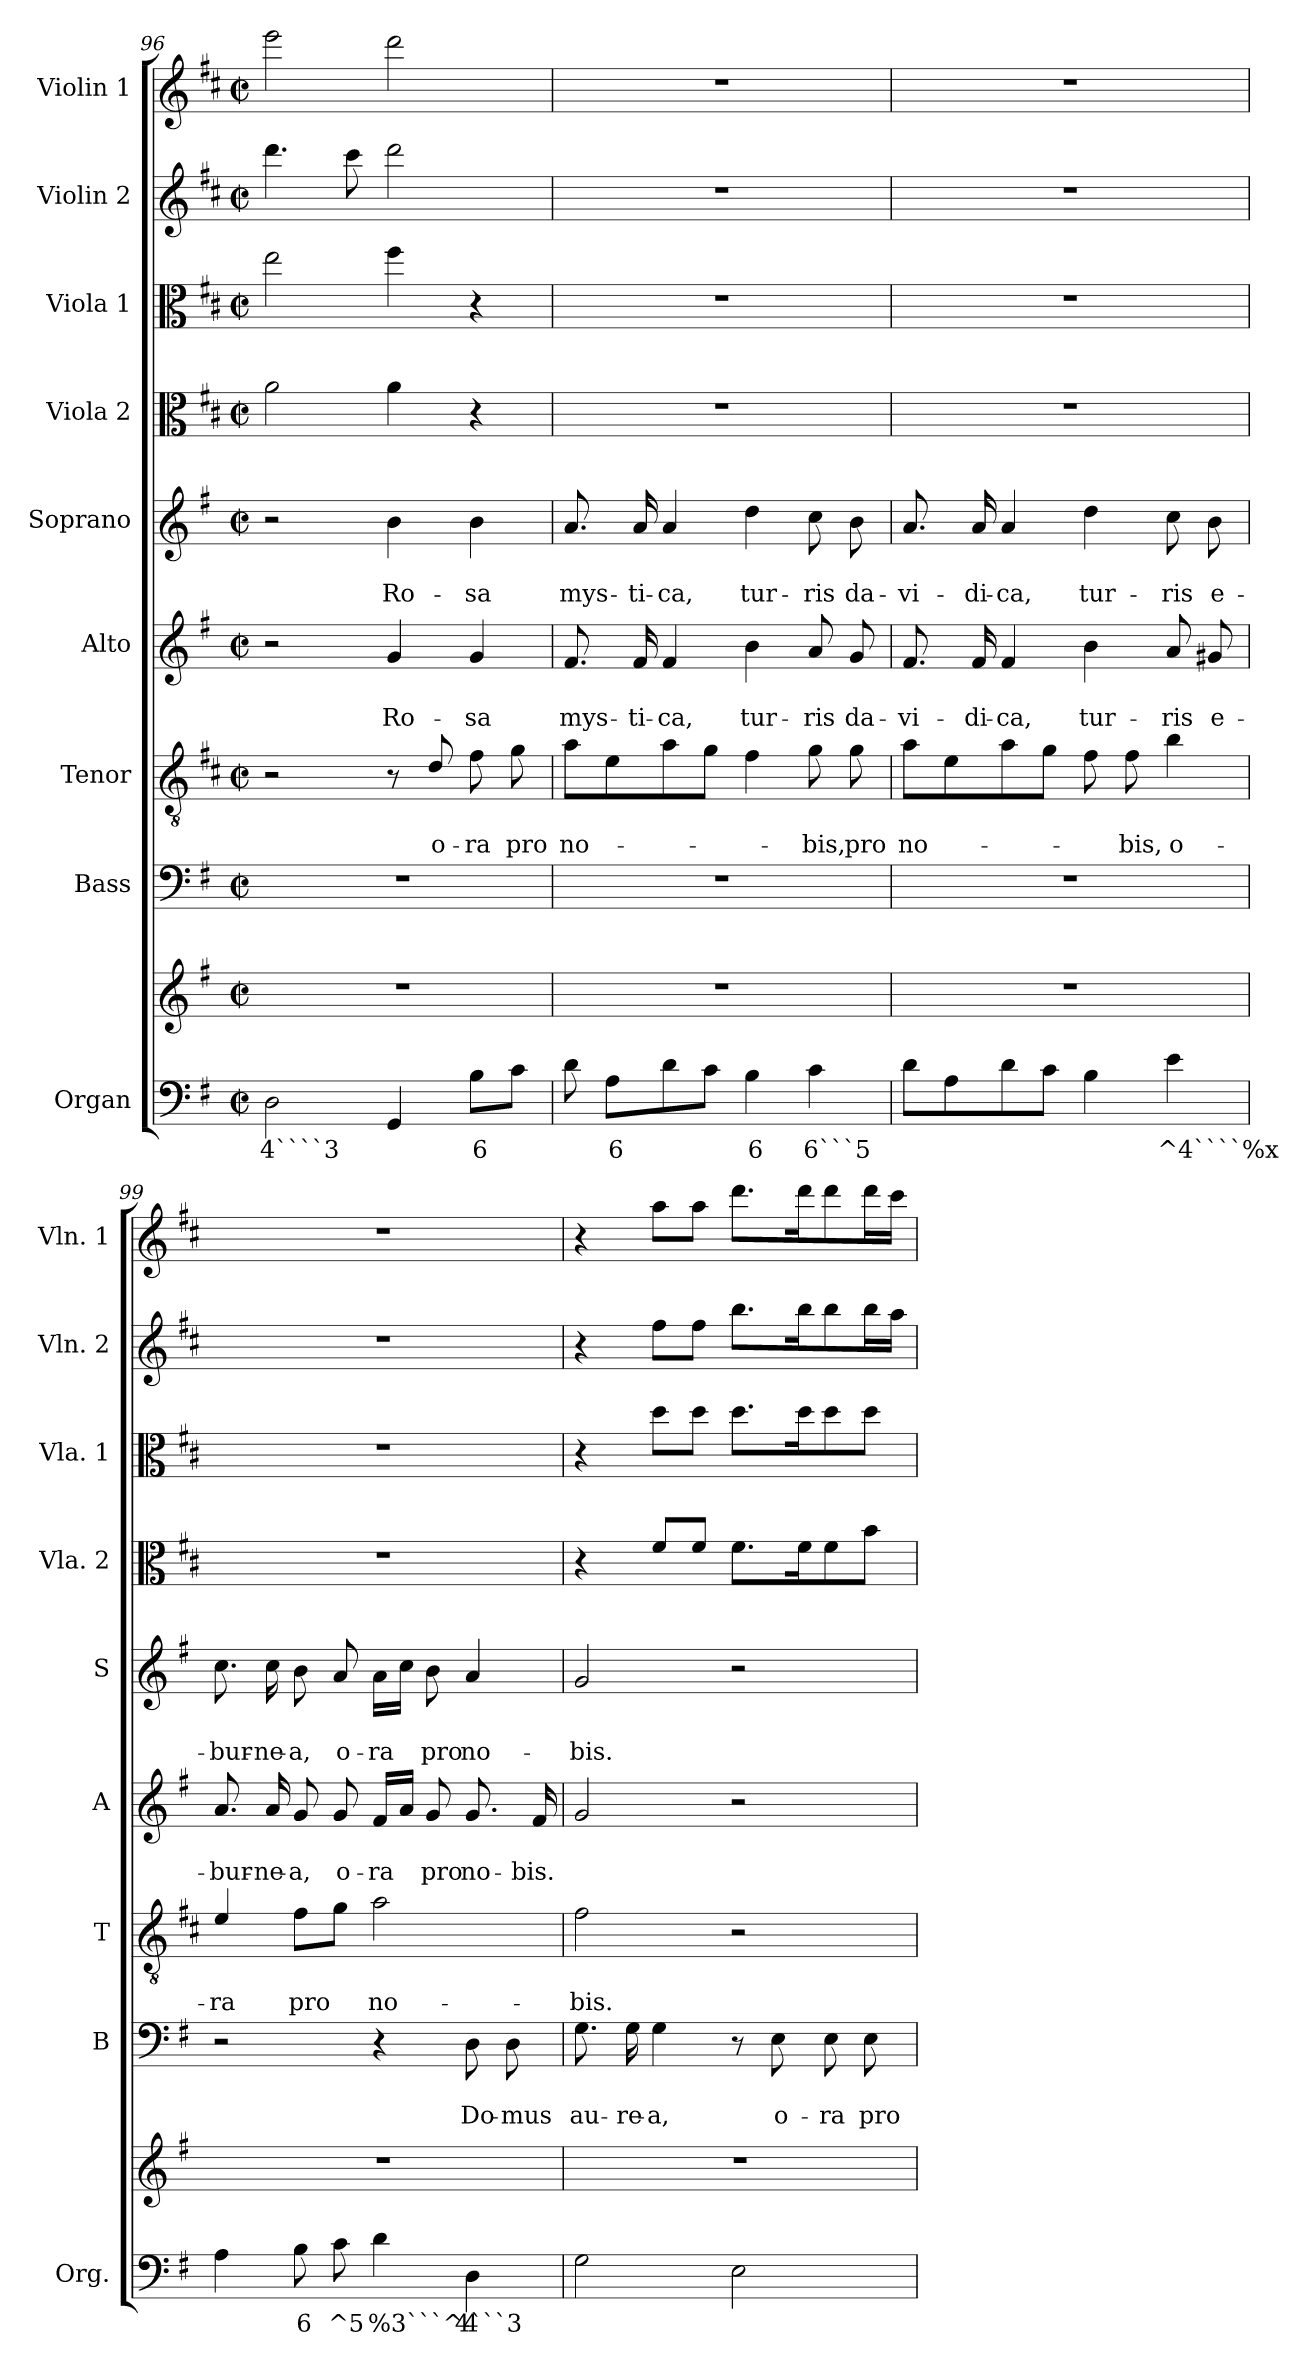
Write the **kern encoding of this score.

**kern	**text	**kern	**kern	**text	**text	**kern	**text	**text	**kern	**text	**text	**kern	**text	**text	**kern	**kern	**kern	**kern
*part9	*part9	*part9	*part8	*part8	*part8	*part7	*part7	*part7	*part6	*part6	*part6	*part5	*part5	*part5	*part4	*part3	*part2	*part1
*staff10	*staff10	*staff9	*staff8	*staff8	*staff8	*staff7	*staff7	*staff7	*staff6	*staff6	*staff6	*staff5	*staff5	*staff5	*staff4	*staff3	*staff2	*staff1
*I"Organ	*	*	*I"Bass	*	*	*I"Tenor	*	*	*I"Alto	*	*	*I"Soprano	*	*	*I"Viola 2	*I"Viola 1	*I"Violin 2	*I"Violin 1
*I'Org.	*	*	*I'B	*	*	*I'T	*	*	*I'A	*	*	*I'S	*	*	*I'Vla. 2	*I'Vla. 1	*I'Vln. 2	*I'Vln. 1
!!LO:PB:g=z
*clefF4	*	*clefG2	*clefF4	*	*	*clefGv2	*	*	*clefG2	*	*	*clefG2	*	*	*clefC3	*clefC3	*clefG2	*clefG2
*	*	*	*	*	*	*ITrd4c7	*	*	*	*	*	*	*	*	*ITrd4c7	*ITrd4c7	*ITrd4c7	*ITrd4c7
*k[f#]	*	*k[f#]	*k[f#]	*	*	*k[f#]	*	*	*k[f#]	*	*	*k[f#]	*	*	*k[f#]	*k[f#]	*k[f#]	*k[f#]
*G:	*	*G:	*G:	*	*	*G:	*	*	*G:	*	*	*G:	*	*	*G:	*G:	*G:	*G:
*M2/2	*	*M2/2	*M2/2	*	*	*M2/2	*	*	*M2/2	*	*	*M2/2	*	*	*M2/2	*M2/2	*M2/2	*M2/2
*met(c|)	*	*met(c|)	*met(c|)	*	*	*met(c|)	*	*	*met(c|)	*	*	*met(c|)	*	*	*met(c|)	*met(c|)	*met(c|)	*met(c|)
=96	=96	=96	=96	=96	=96	=96	=96	=96	=96	=96	=96	=96	=96	=96	=96	=96	=96	=96
!	!LO:LY:b	!	!	!	!	!	!	!	!	!	!	!	!	!	!	!	!	!
2D\	4````3	1r	1r	.	.	2r	.	.	2r	.	.	2r	.	.	2d\	2a\	4.gg\	2aa\
.	.	.	.	.	.	.	.	.	.	.	.	.	.	.	.	.	8ff#\	.
!	!	!	!	!	!	!	!	!	!	!	!LO:LY:b	!	!	!LO:LY:b	!	!	!	!
4GG/	.	.	.	.	.	8r	.	.	4g/	.	Ro-	4b\	.	Ro-	4d\	4b\	2gg\	2gg\
!	!	!	!	!	!	!	!	!LO:LY:b	!	!	!	!	!	!	!	!	!	!
.	.	.	.	.	.	8G/	.	o-	.	.	.	.	.	.	.	.	.	.
!	!LO:LY:b	!	!	!	!	!	!	!LO:LY:b	!	!	!LO:LY:b	!	!	!LO:LY:b	!	!	!	!
8B\L	6	.	.	.	.	8B\	.	-ra	4g/	.	-sa	4b\	.	-sa	4r	4r	.	.
!	!	!	!	!	!	!	!	!LO:LY:b	!	!	!	!	!	!	!	!	!	!
8c\J	.	.	.	.	.	8c\	.	pro	.	.	.	.	.	.	.	.	.	.
=97	=97	=97	=97	=97	=97	=97	=97	=97	=97	=97	=97	=97	=97	=97	=97	=97	=97	=97
!	!	!	!	!	!	!	!	!LO:LY:b	!	!	!LO:LY:b	!	!	!LO:LY:b	!	!	!	!
8d\	.	1r	1r	.	.	8d\L	.	no-	8.f#/	.	mys-	8.a/	.	mys-	1r	1r	1r	1r
!	!LO:LY:b	!	!	!	!	!	!	!	!	!	!	!	!	!	!	!	!	!
8A\L	6	.	.	.	.	8A\	.	.	.	.	.	.	.	.	.	.	.	.
!	!	!	!	!	!	!	!	!	!	!	!LO:LY:b	!	!	!LO:LY:b	!	!	!	!
.	.	.	.	.	.	.	.	.	16f#/	.	-ti-	16a/	.	-ti-	.	.	.	.
!	!	!	!	!	!	!	!	!	!	!	!LO:LY:b	!	!	!LO:LY:b	!	!	!	!
8d\	.	.	.	.	.	8d\	.	.	4f#/	.	-ca,	4a/	.	-ca,	.	.	.	.
8c\J	.	.	.	.	.	8c\J	.	.	.	.	.	.	.	.	.	.	.	.
!	!LO:LY:b	!	!	!	!	!	!	!	!	!	!LO:LY:b	!	!	!LO:LY:b	!	!	!	!
4B\	6	.	.	.	.	4B\	.	.	4b\	.	tur-	4dd\	.	tur-	.	.	.	.
!	!LO:LY:b	!	!	!	!	!	!	!LO:LY:b	!	!	!LO:LY:b	!	!	!LO:LY:b	!	!	!	!
4c\	6```5	.	.	.	.	8c\	.	-bis,	8a/	.	-ris	8cc\	.	-ris	.	.	.	.
!	!	!	!	!	!	!	!	!LO:LY:b	!	!	!LO:LY:b	!	!	!LO:LY:b	!	!	!	!
.	.	.	.	.	.	8c\	.	pro	8g/	.	da-	8b\	.	da-	.	.	.	.
=98	=98	=98	=98	=98	=98	=98	=98	=98	=98	=98	=98	=98	=98	=98	=98	=98	=98	=98
!	!	!	!	!	!	!	!	!LO:LY:b	!	!	!LO:LY:b	!	!	!LO:LY:b	!	!	!	!
8d\L	.	1r	1r	.	.	8d\L	.	no-	8.f#/	.	-vi-	8.a/	.	-vi-	1r	1r	1r	1r
8A\	.	.	.	.	.	8A\	.	.	.	.	.	.	.	.	.	.	.	.
!	!	!	!	!	!	!	!	!	!	!	!LO:LY:b	!	!	!LO:LY:b	!	!	!	!
.	.	.	.	.	.	.	.	.	16f#/	.	-di-	16a/	.	-di-	.	.	.	.
!	!	!	!	!	!	!	!	!	!	!	!LO:LY:b	!	!	!LO:LY:b	!	!	!	!
8d\	.	.	.	.	.	8d\	.	.	4f#/	.	-ca,	4a/	.	-ca,	.	.	.	.
8c\J	.	.	.	.	.	8c\J	.	.	.	.	.	.	.	.	.	.	.	.
!	!	!	!	!	!	!	!	!	!	!	!LO:LY:b	!	!	!LO:LY:b	!	!	!	!
4B\	.	.	.	.	.	8B\	.	.	4b\	.	tur-	4dd\	.	tur-	.	.	.	.
!	!	!	!	!	!	!	!	!LO:LY:b	!	!	!	!	!	!	!	!	!	!
.	.	.	.	.	.	8B\	.	-bis,	.	.	.	.	.	.	.	.	.	.
!	!LO:LY:b	!	!	!	!	!	!	!LO:LY:b	!	!	!LO:LY:b	!	!	!LO:LY:b	!	!	!	!
4e\	^4````%x	.	.	.	.	4e\	.	o-	8a/	.	-ris	8cc\	.	-ris	.	.	.	.
!	!	!	!	!	!	!	!	!	!	!	!LO:LY:b	!	!	!LO:LY:b	!	!	!	!
.	.	.	.	.	.	.	.	.	8g#X/	.	e-	8b\	.	e-	.	.	.	.
=99	=99	=99	=99	=99	=99	=99	=99	=99	=99	=99	=99	=99	=99	=99	=99	=99	=99	=99
!	!	!	!	!	!	!	!	!LO:LY:b	!	!	!LO:LY:b	!	!	!LO:LY:b	!	!	!	!
4A\	.	1r	2r	.	.	4A/	.	-ra	8.a/	.	-bur-	8.cc\	.	-bur-	1r	1r	1r	1r
!	!	!	!	!	!	!	!	!	!	!	!LO:LY:b	!	!	!LO:LY:b	!	!	!	!
.	.	.	.	.	.	.	.	.	16a/	.	-ne-	16cc\	.	-ne-	.	.	.	.
!	!LO:LY:b	!	!	!	!	!	!	!LO:LY:b	!	!	!LO:LY:b	!	!	!LO:LY:b	!	!	!	!
8B\	6	.	.	.	.	8B\L	.	pro	8g/	.	-a,	8b\	.	-a,	.	.	.	.
!	!LO:LY:b	!	!	!	!	!	!	!	!	!	!LO:LY:b	!	!	!LO:LY:b	!	!	!	!
8c\	^5	.	.	.	.	8c\J	.	.	8g/	.	o-	8a/	.	o-	.	.	.	.
!	!LO:LY:b	!	!	!	!	!	!	!LO:LY:b	!	!	!LO:LY:b	!	!	!LO:LY:b	!	!	!	!
4d\	%3```^4	.	4r	.	.	2d\	.	no-	16f#/LL	.	-ra	16a\LL	.	-ra	.	.	.	.
.	.	.	.	.	.	.	.	.	16a/JJ	.	.	16cc\JJ	.	.	.	.	.	.
!	!	!	!	!	!	!	!	!	!	!	!LO:LY:b	!	!	!LO:LY:b	!	!	!	!
.	.	.	.	.	.	.	.	.	8g/	.	pro	8b\	.	pro	.	.	.	.
!	!LO:LY:b	!	!	!	!LO:LY:b	!	!	!	!	!	!LO:LY:b	!	!	!LO:LY:b	!	!	!	!
4D\	4```3	.	8D\	.	Do-	.	.	.	8.g/	.	no-	4a/	.	no-	.	.	.	.
!	!	!	!	!	!LO:LY:b	!	!	!	!	!	!	!	!	!	!	!	!	!
.	.	.	8D\	.	-mus	.	.	.	.	.	.	.	.	.	.	.	.	.
!	!	!	!	!	!	!	!	!	!	!	!LO:LY:b	!	!	!	!	!	!	!
.	.	.	.	.	.	.	.	.	16f#/	.	-bis.	.	.	.	.	.	.	.
=100	=100	=100	=100	=100	=100	=100	=100	=100	=100	=100	=100	=100	=100	=100	=100	=100	=100	=100
!	!	!	!	!	!LO:LY:b	!	!	!LO:LY:b	!	!	!	!	!	!LO:LY:b	!	!	!	!
2G\	.	1r	8.G\	.	au-	2B\	.	-bis.	2g/	.	.	2g/	.	-bis.	4r	4r	4r	4r
!	!	!	!	!	!LO:LY:b	!	!	!	!	!	!	!	!	!	!	!	!	!
.	.	.	16G\	.	-re-	.	.	.	.	.	.	.	.	.	.	.	.	.
!	!	!	!	!	!LO:LY:b	!	!	!	!	!	!	!	!	!	!	!	!	!
.	.	.	4G\	.	-a,	.	.	.	.	.	.	.	.	.	8B/L	8g\L	8b\L	8dd\L
.	.	.	.	.	.	.	.	.	.	.	.	.	.	.	8B/J	8g\J	8b\J	8dd\J
2E\	.	.	8r	.	.	2r	.	.	2r	.	.	2r	.	.	8.B\L	8.g\L	8.ee\L	8.gg\L
!	!	!	!	!	!LO:LY:b	!	!	!	!	!	!	!	!	!	!	!	!	!
.	.	.	8E\	.	o-	.	.	.	.	.	.	.	.	.	.	.	.	.
.	.	.	.	.	.	.	.	.	.	.	.	.	.	.	16B\k	16g\k	16ee\k	16gg\k
!	!	!	!	!	!LO:LY:b	!	!	!	!	!	!	!	!	!	!	!	!	!
.	.	.	8E\	.	-ra	.	.	.	.	.	.	.	.	.	8B\	8g\	8ee\	8gg\
!	!	!	!	!	!LO:LY:b	!	!	!	!	!	!	!	!	!	!	!	!	!
.	.	.	8E\	.	pro	.	.	.	.	.	.	.	.	.	8e\J	8g\J	16ee\L	16gg\L
.	.	.	.	.	.	.	.	.	.	.	.	.	.	.	.	.	16dd\JJ	16ff#\JJ
=	=	=	=	=	=	=	=	=	=	=	=	=	=	=	=	=	=	=
*-	*-	*-	*-	*-	*-	*-	*-	*-	*-	*-	*-	*-	*-	*-	*-	*-	*-	*-
